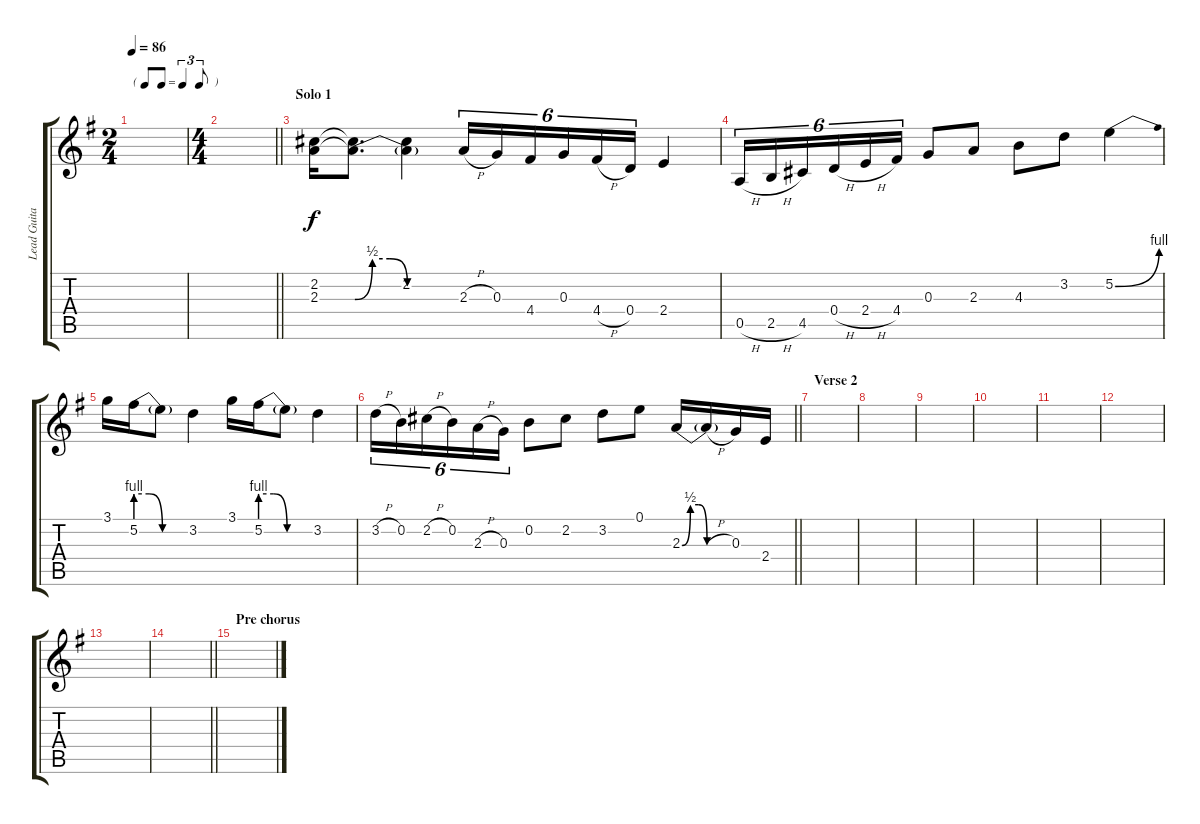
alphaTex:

\track ("Lead Guitar" "Lead Guita") {instrument distortionguitar}
\staff {score tabs}
\tuning (E4 B3 G3 D3 A2 E2) {hide}
\ts (2 4)
\tf triplet8th
\tempo 86
\clef g2
\ks g
|
\ts (4 4)
\barLineRight lightlight
|
\section ("" "Solo 1")
(2.2 2.3).16 (2.2{t} 2.3{be (custom 0 0 10 2 20 2 30 0 60 0) t}).8{d} (2.2 2.3{t}).4 2.3{h}.16{tu (6 4)} 0.3.16{tu (6 4)} 4.4.16{tu (6 4)} 0.3.16{tu (6 4)} 4.4{h}.16{tu (6 4)} 0.4.16{tu (6 4)} 2.4.4 |
0.5{h}.16{tu (6 4)} 2.5{h}.16{tu (6 4)} 4.5.16{tu (6 4)} 0.4{h}.16{tu (6 4)} 2.4{h}.16{tu (6 4)} 4.4.16{tu (6 4)} 0.3.8 2.3.8 4.3.8 3.2.8 5.2{be (bend 0 0 60 4)}.4 |
3.1.16 5.2{be (custom 0 4 15 4 30 0 60 0)}.16 5.2{t}.8 3.2.4 3.1.16 5.2{be (custom 0 4 15 4 30 0 60 0)}.16 5.2{t}.8 3.2.4 |
\barLineRight lightlight
3.2{h}.16{tu (6 4)} 0.2.16{tu (6 4)} 2.2{h}.16{tu (6 4)} 0.2.16{tu (6 4)} 2.3{h}.16{tu (6 4)} 0.3.16{tu (6 4)} 0.2.8 2.2.8 3.2.8 0.1.8 2.3{be (custom 0 0 10 2 20 2 30 0 60 0)}.16 2.3{h t}.16 0.3.16 2.4.16 |
\section ("" "Verse 2")
|
|
|
|
|
|
|
\barLineRight lightlight
|
\section ("" "Pre chorus")
